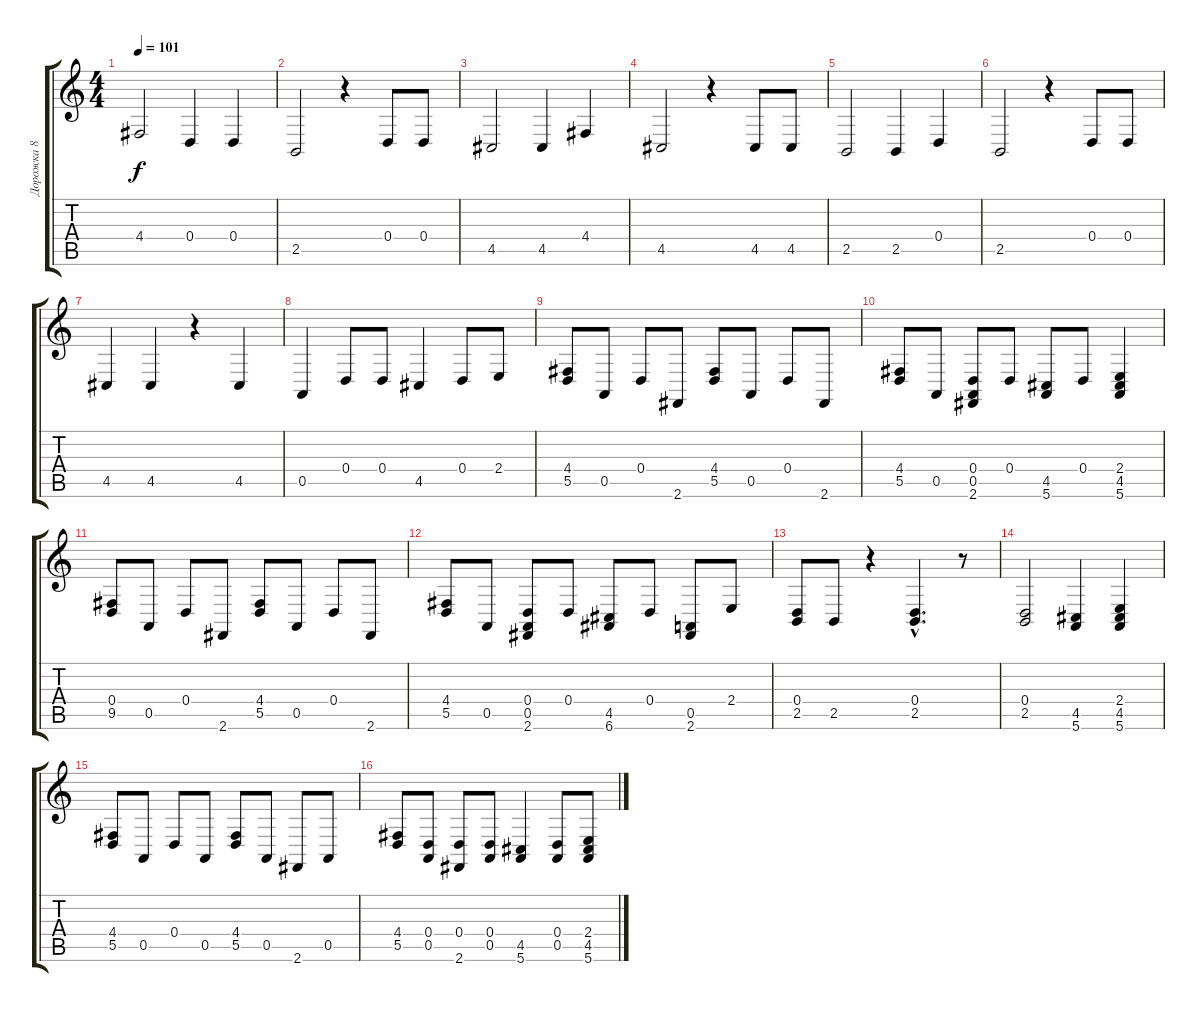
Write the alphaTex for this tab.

\track ("Дорожка 8" "Дорожка 8") {instrument lead8bassandlead}
\staff {score tabs}
\tuning (E4 B3 G3 D3 A2 E2) {hide}
\ts (4 4)
\tempo 101
\clef g2
\ks c
4.4.2{dy f} 0.4.4 0.4.4 |
2.5.2 r.4 0.4.8 0.4.8 |
4.5.2 4.5.4 4.4.4 |
4.5.2 r.4 4.5.8 4.5.8 |
2.5.2 2.5.4 0.4.4 |
2.5.2 r.4 0.4.8 0.4.8 |
4.5.4 4.5.4 r.4 4.5.4 |
0.5.4 0.4.8 0.4.8 4.5.4 0.4.8 2.4.8 |
(4.4 5.5).8 0.5.8 0.4.8 2.6.8 (4.4 5.5).8 0.5.8 0.4.8 2.6.8 |
(4.4 5.5).8 0.5.8 (0.4 0.5 2.6).8 0.4.8 (4.5 5.6).8 0.4.8 (2.4 4.5 5.6).4 |
(0.4 9.5).8 0.5.8 0.4.8 2.6.8 (4.4 5.5).8 0.5.8 0.4.8 2.6.8 |
(4.4 5.5).8 0.5.8 (0.4 0.5 2.6).8 0.4.8 (4.5 6.6).8 0.4.8 (0.5 2.6).8 2.4.8 |
(0.4 2.5).8 2.5.8 r.4 (0.4{hac} 2.5{hac}).4{d} r.8 |
(0.4 2.5).2 (4.5 5.6).4 (2.4 4.5 5.6).4 |
(4.4 5.5).8 0.5.8 0.4.8 0.5.8 (4.4 5.5).8 0.5.8 2.6.8 0.5.8 |
(4.4 5.5).8 (0.4 0.5).8 (0.4 2.6).8 (0.4 0.5).8 (4.5 5.6).4 (0.4 0.5).8 (2.4 4.5 5.6).8
